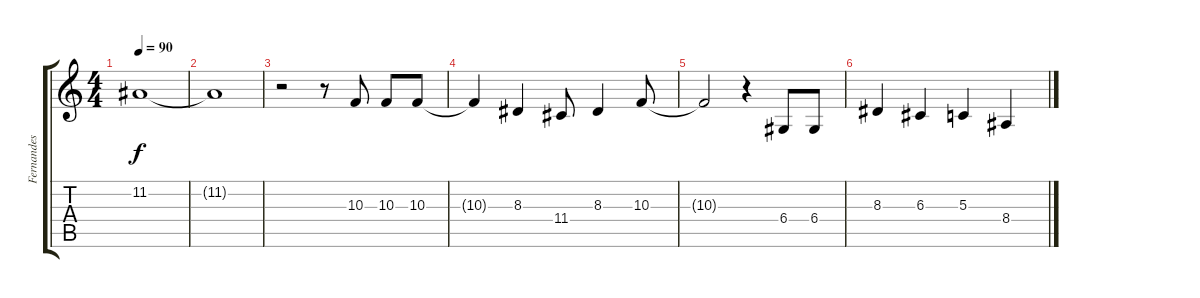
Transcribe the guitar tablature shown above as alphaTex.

\track ("Fernandes" "Fernandes") {instrument trumpet}
\staff {score tabs}
\tuning (E4 B3 G3 D3 A2 E2) {hide}
\ts (4 4)
\tempo 90
\clef g2
\ks c
11.2.1{dy f} |
11.2{t}.1 |
r.2 r.8 10.3.8 10.3.8 10.3.8 |
10.3{t}.4 8.3.4 11.4.8 8.3.4 10.3.8 |
10.3{t}.2 r.4 6.4.8 6.4.8 |
8.3.4 6.3.4 5.3.4 8.4.4
